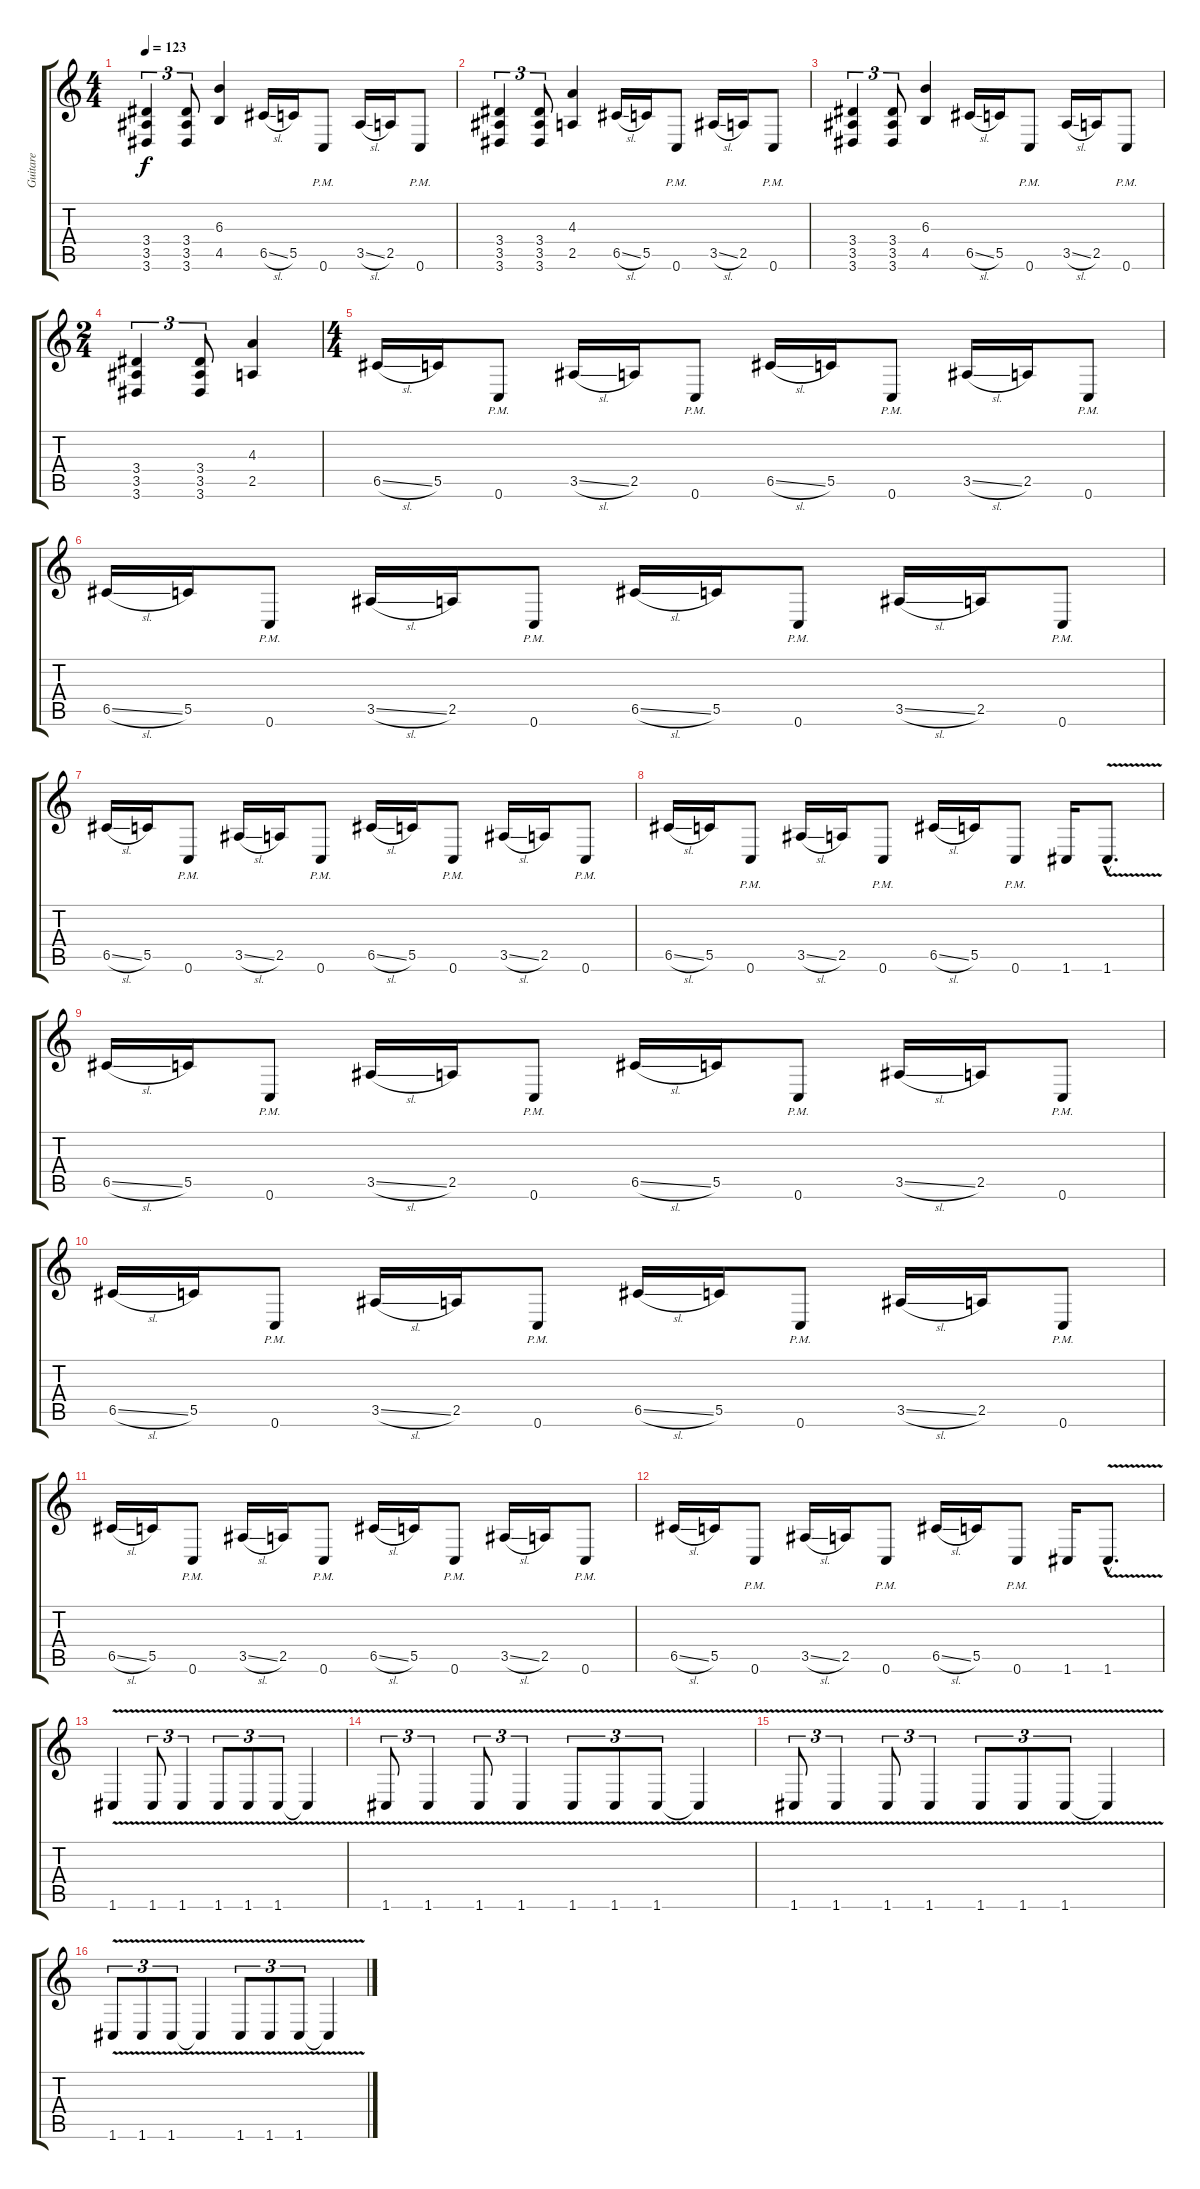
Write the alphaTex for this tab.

\track ("Guitare" "Guitare") {instrument distortionguitar}
\staff {score tabs}
\tuning (D4 A3 F3 C3 G2 C2) {hide}
\ts (4 4)
\tempo 123
\clef g2
\ks c
(3.4 3.5 3.6).4{tu (3 2) dy f} (3.4 3.5 3.6).8{tu (3 2)} (6.3 4.5).4 6.5{sl}.16 5.5.16 0.6{pm}.8 3.5{sl}.16 2.5.16 0.6{pm}.8 |
(3.4 3.5 3.6).4{tu (3 2)} (3.4 3.5 3.6).8{tu (3 2)} (4.3 2.5).4 6.5{sl}.16 5.5.16 0.6{pm}.8 3.5{sl}.16 2.5.16 0.6{pm}.8 |
(3.4 3.5 3.6).4{tu (3 2)} (3.4 3.5 3.6).8{tu (3 2)} (6.3 4.5).4 6.5{sl}.16 5.5.16 0.6{pm}.8 3.5{sl}.16 2.5.16 0.6{pm}.8 |
\ts (2 4)
(3.4 3.5 3.6).4{tu (3 2)} (3.4 3.5 3.6).8{tu (3 2)} (4.3 2.5).4 |
\ts (4 4)
\section ("" "")
6.5{sl}.16 5.5.16 0.6{pm}.8 3.5{sl}.16 2.5.16 0.6{pm}.8 6.5{sl}.16 5.5.16 0.6{pm}.8 3.5{sl}.16 2.5.16 0.6{pm}.8 |
6.5{sl}.16 5.5.16 0.6{pm}.8 3.5{sl}.16 2.5.16 0.6{pm}.8 6.5{sl}.16 5.5.16 0.6{pm}.8 3.5{sl}.16 2.5.16 0.6{pm}.8 |
6.5{sl}.16 5.5.16 0.6{pm}.8 3.5{sl}.16 2.5.16 0.6{pm}.8 6.5{sl}.16 5.5.16 0.6{pm}.8 3.5{sl}.16 2.5.16 0.6{pm}.8 |
6.5{sl}.16 5.5.16 0.6{pm}.8 3.5{sl}.16 2.5.16 0.6{pm}.8 6.5{sl}.16 5.5.16 0.6{pm}.8 1.6.16 1.6{v hac}.8{d} |
6.5{sl}.16 5.5.16 0.6{pm}.8 3.5{sl}.16 2.5.16 0.6{pm}.8 6.5{sl}.16 5.5.16 0.6{pm}.8 3.5{sl}.16 2.5.16 0.6{pm}.8 |
6.5{sl}.16 5.5.16 0.6{pm}.8 3.5{sl}.16 2.5.16 0.6{pm}.8 6.5{sl}.16 5.5.16 0.6{pm}.8 3.5{sl}.16 2.5.16 0.6{pm}.8 |
6.5{sl}.16 5.5.16 0.6{pm}.8 3.5{sl}.16 2.5.16 0.6{pm}.8 6.5{sl}.16 5.5.16 0.6{pm}.8 3.5{sl}.16 2.5.16 0.6{pm}.8 |
6.5{sl}.16 5.5.16 0.6{pm}.8 3.5{sl}.16 2.5.16 0.6{pm}.8 6.5{sl}.16 5.5.16 0.6{pm}.8 1.6.16 1.6{v hac}.8{d} |
\section ("" "")
1.6{v}.4 1.6{v}.8{tu (3 2)} 1.6{v}.4{tu (3 2)} 1.6{v}.8{tu (3 2)} 1.6{v}.8{tu (3 2)} 1.6{v}.8{tu (3 2)} 1.6{t}.4 |
1.6{v}.8{tu (3 2)} 1.6{v}.4{tu (3 2)} 1.6{v}.8{tu (3 2)} 1.6{v}.4{tu (3 2)} 1.6{v}.8{tu (3 2)} 1.6{v}.8{tu (3 2)} 1.6{v}.8{tu (3 2)} 1.6{t}.4 |
1.6{v}.8{tu (3 2)} 1.6{v}.4{tu (3 2)} 1.6{v}.8{tu (3 2)} 1.6{v}.4{tu (3 2)} 1.6{v}.8{tu (3 2)} 1.6{v}.8{tu (3 2)} 1.6{v}.8{tu (3 2)} 1.6{t}.4 |
1.6{v}.8{tu (3 2)} 1.6{v}.8{tu (3 2)} 1.6{v}.8{tu (3 2)} 1.6{t}.4 1.6{v}.8{tu (3 2)} 1.6{v}.8{tu (3 2)} 1.6{v}.8{tu (3 2)} 1.6{t}.4
